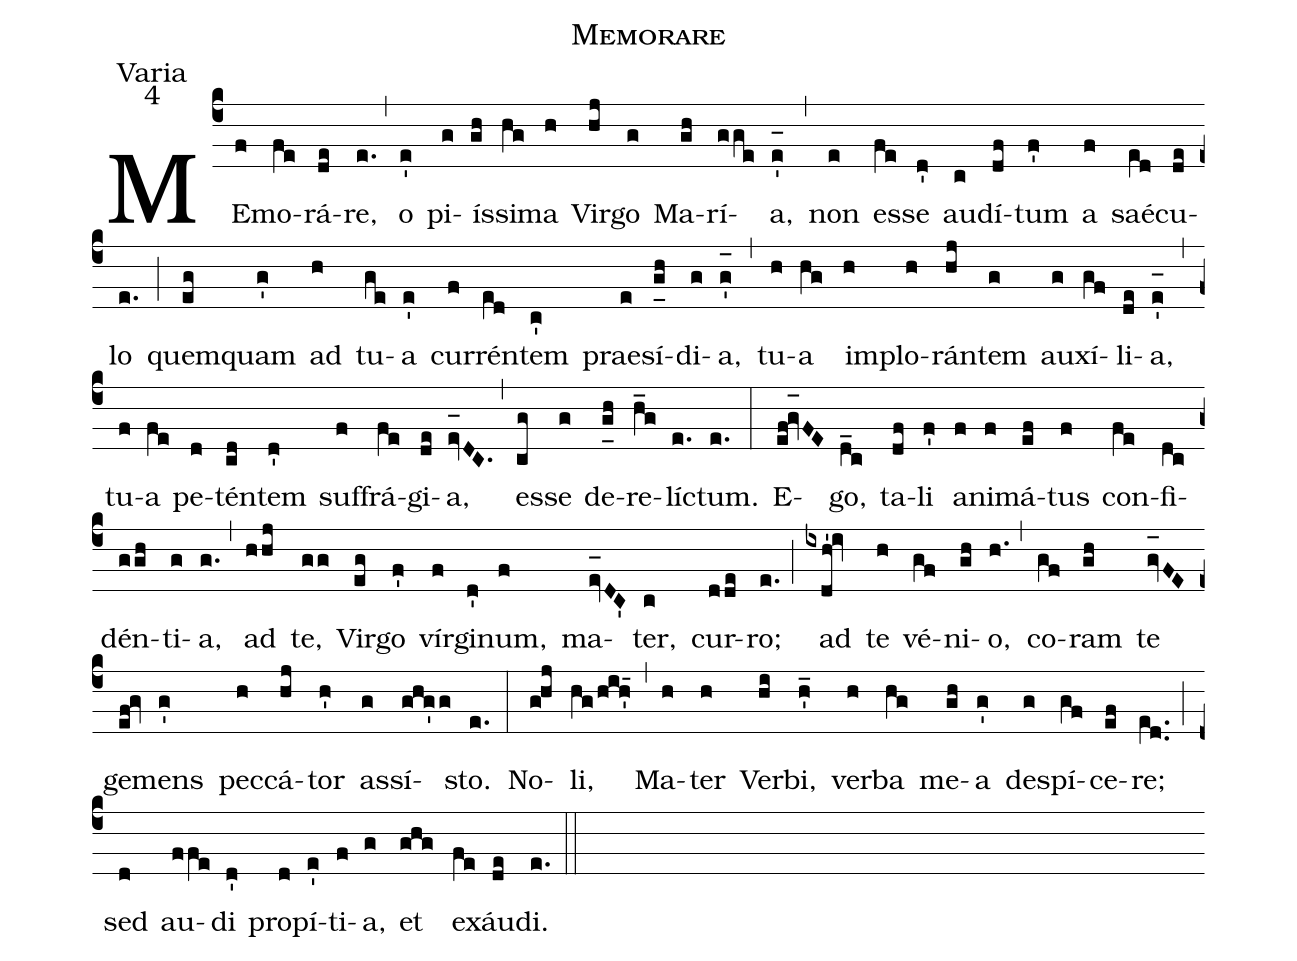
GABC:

name:Memorare;
office-part:Varia;
mode:4;
%%
(c4) ME(f)mo(fe)rá(de)re,(e.) (,) o(e') pi(g)ís(gh)si(hg)ma(h) Vir(hj)go(g) Ma(gh)rí(gge)a,(e'_[oh:h]) (,) non(e) es(fe)se(d') au(c)dí(df)tum(f') a(f) saé(e[ll:1]d)cu(de)lo(e.) (;) quem(eg)quam(g') ad(h) tu(ge)a(e') cur(f)rén(e[ll:1]d)tem(c') prae(e)sí(g_[uh:l]h)di(g)a,(g'_[oh:h]) (,) tu(h)a(hg) im(h)plo(h)rán(hj)tem(g) au(g)xí(gf)li(de)a,(e'_[oh:h]) (,) tu(f)a(fe) pe(d)tén(cd)tem(d') suf(f)frá(fe)gi(de)a,(ev_[oh:h]DC.) (,) es(cg)se(g) de(g_[uh:l]h)re(h_g)lí(e.)ctum.(e.) (:) E(ef!gv_[oh:h]FE)go,(d_c) ta(df)li(f') a(f)ni(f)má(ef)tus(f) con(fe)fi(dc)dén(ggh)ti(g)a,(g.) (,) ad(hhj) te,(gg) Vir(eg)go(f') vír(f)gi(d')num,(f) ma(ev_[oh:h]DC')ter,(c) cur(dde)ro;(e.) (;) ad(ixdh'!iv) te(h) vé(gf)ni(gh)o,(h.) (,) co(gf)ram(gh) te(gv_[oh:h]FE) ge(ef!gv)mens(g') pec(h)cá(hj)tor(h') as(g)sí(ghg'g)sto.(e.) (:) No(ghj)li,(hg/hih'_15) (,) Ma(h)ter(h) Ver(hi)bi,(h'_) ver(h)ba(hg) me(gh)a(g') de(g)spí(gf)ce(ef)re;(e[ll:1]d..) (;) sed(d) au(ffe)di(d') pro(d)pí(e')ti(f)a,(g) et(ghg) ex(fe)áu(de)di.(e.) (::)
